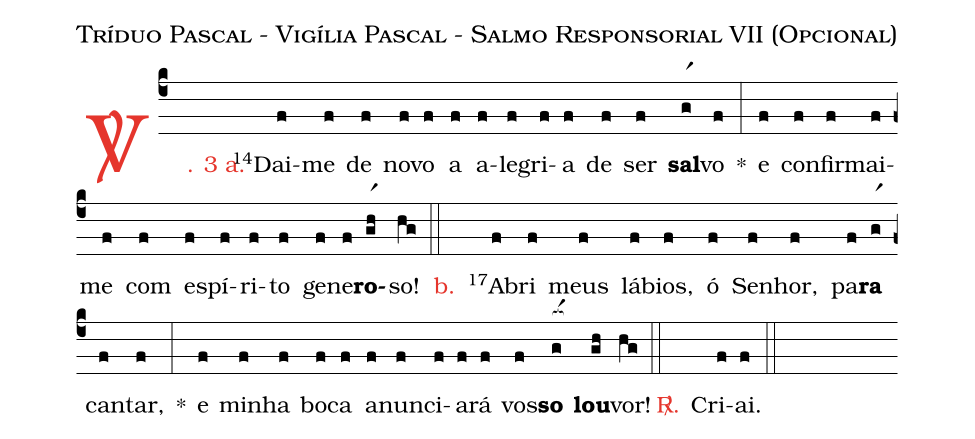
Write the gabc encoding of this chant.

name: Tríduo Pascal - Vigília Pascal - Salmo Responsorial VII (Opcional);
%%
(c4)

<c><sp>V/</sp>. 3 a.</c>() <v>\VSup{14}</v>Dai-(f)me(f) de(f) no(f)vo(f) a(f) a(f)le(f)gri(f)a(f) de(f) ser(f) <b>sal</b>(gr1)vo(f) *(:)
e(f) con(f)fir(f)mai-(f)me(f) com(f) es(f)pí(f)ri(f)to(f) ge(f)ne(f)<b>ro</b>(gr1h)so!(hg)

(::)

<nlba><c>b.</c>() <v>\VSup{17}</v>A</nlba>(f)bri(f) meus(f) lá(f)bios,(f) ó(f) Se(f)nhor,(f) pa(f)<b>ra</b>(gr1) can(f)tar,(f) *(:)
e(f) mi(f)nha(f) bo(f)ca(f) a(f)nun(f)ci(f)a(f)rá(f) vos(f)<b>so</b>(g[ocba:1{]) <b>lou</b>(gh[ocba:0}])vor!(hg)

(::)

<nlba><c><sp>R/</sp>.</c>() Cri</nlba>(f)ai.(f)

(::)
